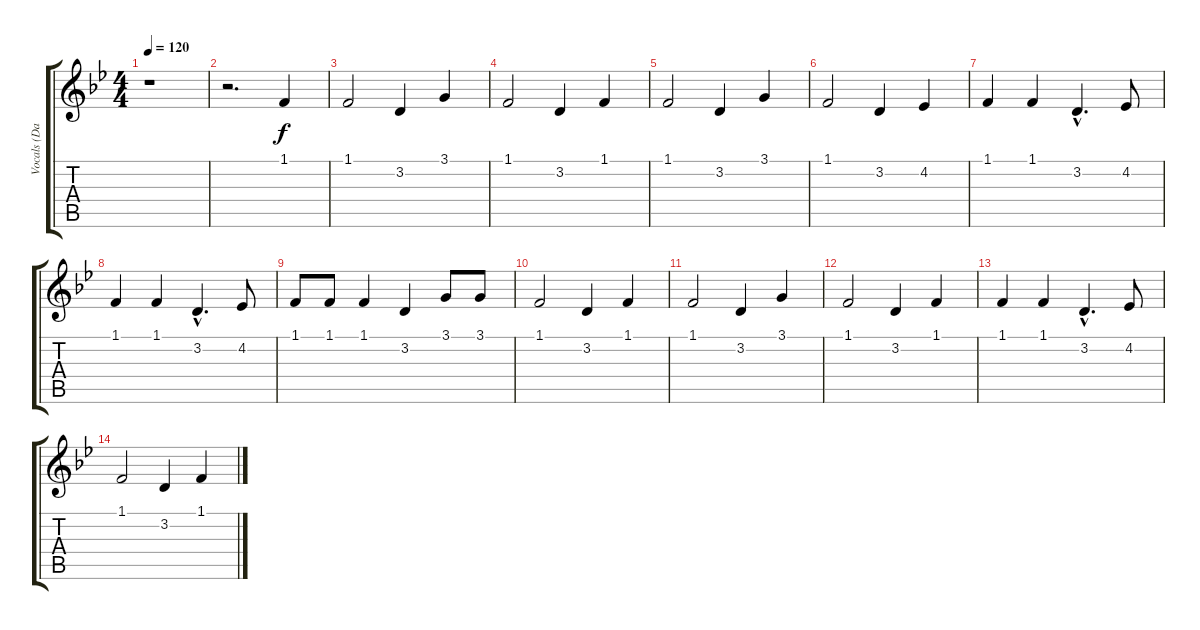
\track ("Vocals (Davies)" "Vocals (Da") {instrument lead6voice}
\staff {score tabs}
\tuning (E4 B3 G3 D3 A2 E2) {hide}
\ts (4 4)
\tempo 120
\clef g2
\ks bb
r.1{dy f} |
r.2{d} 1.1.4{volume 14 instrument fiddle} |
1.1.2 3.2.4 3.1.4 |
1.1.2 3.2.4 1.1.4 |
1.1.2 3.2.4 3.1.4 |
1.1.2 3.2.4 4.2.4 |
1.1.4 1.1.4 3.2{hac}.4{d} 4.2.8 |
1.1.4 1.1.4 3.2{hac}.4{d} 4.2.8 |
1.1.8 1.1.8 1.1.4 3.2.4 3.1.8 3.1.8 |
1.1.2 3.2.4 1.1.4 |
1.1.2 3.2.4 3.1.4 |
1.1.2 3.2.4 1.1.4 |
1.1.4 1.1.4 3.2{hac}.4{d} 4.2.8 |
1.1.2 3.2.4 1.1.4
